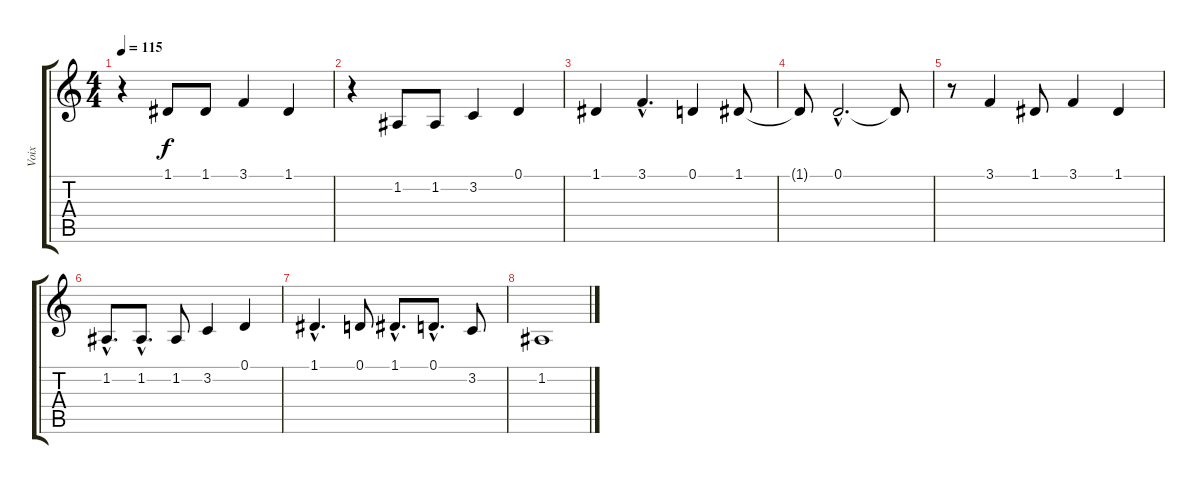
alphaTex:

\track ("Voix" "Voix") {instrument tenorsax}
\staff {score tabs}
\tuning (D4 A3 F3 C3 G2 C2) {hide}
\ts (4 4)
\tempo 115
\clef g2
\ks c
r.4{dy f} 1.1.8 1.1.8 3.1.4 1.1.4 |
r.4 1.2.8 1.2.8 3.2.4 0.1.4 |
1.1.4 3.1{hac}.4{d} 0.1.4 1.1.8 |
1.1{t}.8 0.1{hac}.2{d} 0.1{t}.8 |
r.8 3.1.4 1.1.8 3.1.4 1.1.4 |
1.2{hac}.8{d} 1.2{hac}.8{d} 1.2.8 3.2.4 0.1.4 |
1.1{hac}.4{d} 0.1.8 1.1{hac}.8{d} 0.1{hac}.8{d} 3.2.8 |
1.2.1
